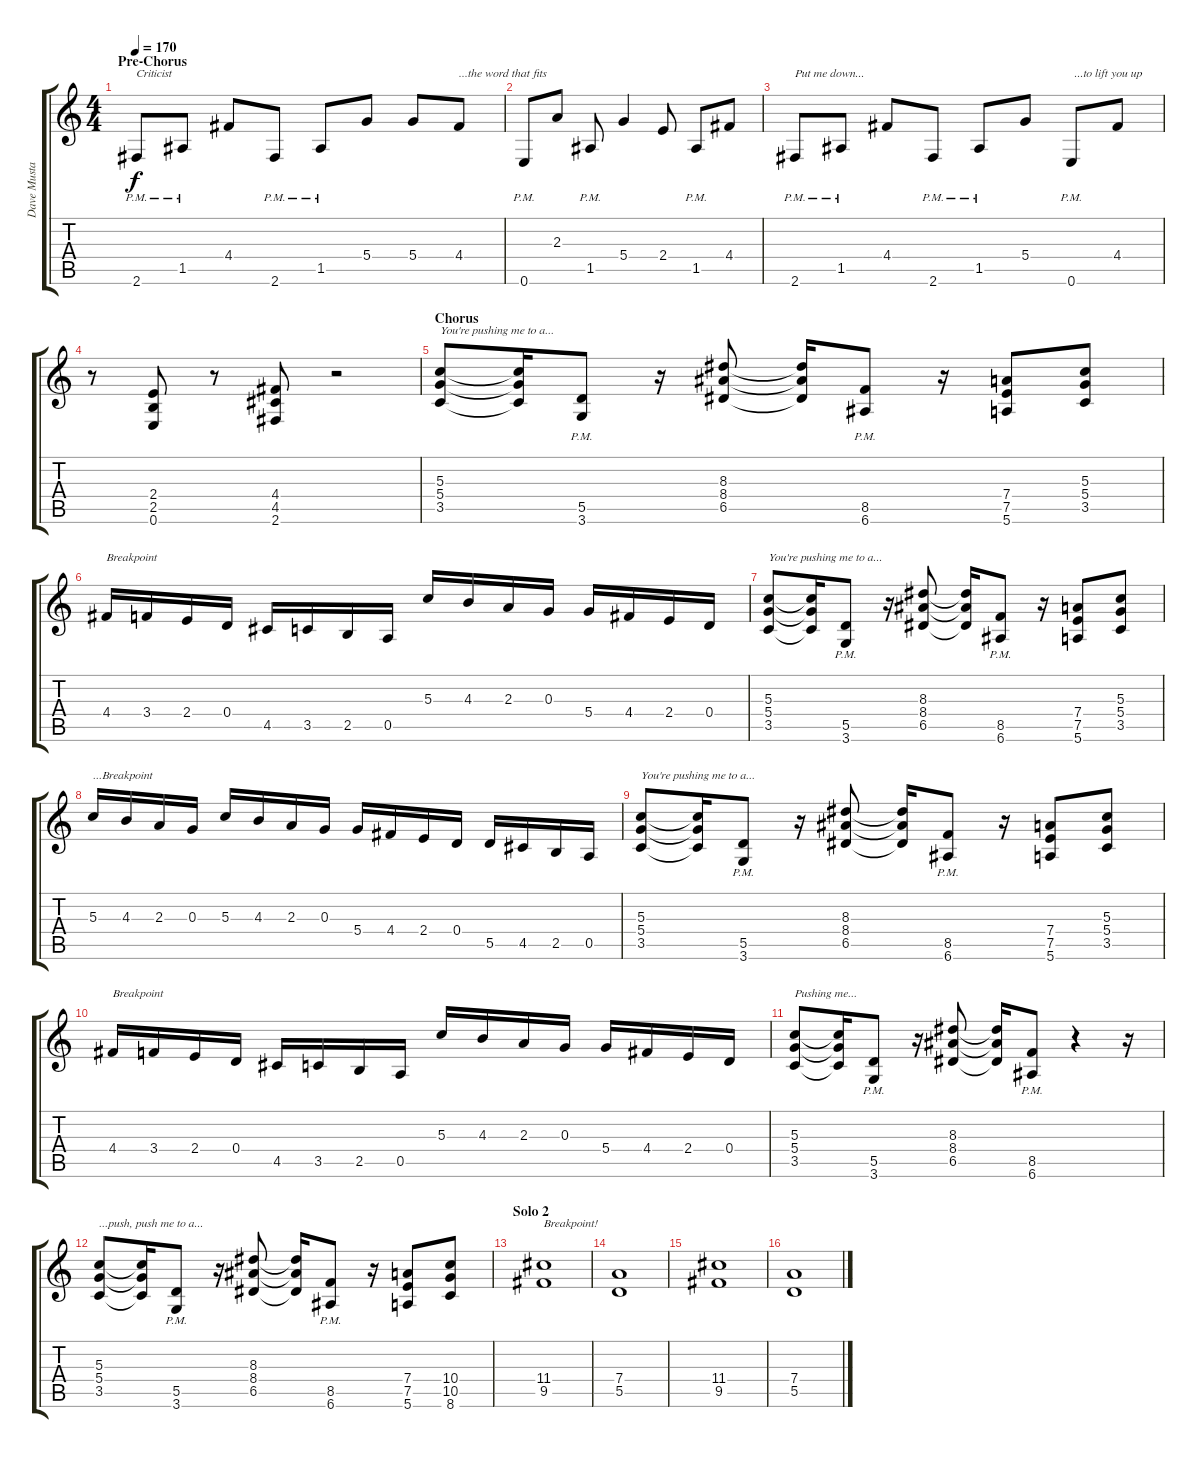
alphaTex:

\track ("Dave Mustaine" "Dave Musta") {instrument distortionguitar}
\staff {score tabs}
\tuning (E4 B3 G3 D3 A2 E2) {hide}
\ts (4 4)
\section ("" "Pre-Chorus")
\tempo 170
\clef g2
\ks c
2.6{pm}.8{txt "Criticist" dy f} 1.5{pm}.8 4.4.8 2.6{pm}.8 1.5{pm}.8 5.4.8 5.4.8 4.4.8{txt "...the word that fits"} |
0.6{pm}.8 2.3.8 1.5{pm}.8 5.4.4 2.4.8 1.5{pm}.8 4.4.8 |
2.6{pm}.8{txt "Put me down..."} 1.5{pm}.8 4.4.8 2.6{pm}.8 1.5{pm}.8 5.4.8 0.6{pm}.8{txt " ...to lift you up"} 4.4.8 |
r.8 (2.4 2.5 0.6).8 r.8 (4.4 4.5 2.6).8 r.2 |
\section ("" "Chorus")
(5.3 5.4 3.5).8{txt "You're pushing me to a..."} (5.3{t} 5.4{t} 3.5{t}).16 (5.5{pm} 3.6{pm}).8 r.16 (8.3 8.4 6.5).8 (8.3{t} 8.4{t} 6.5{t}).16 (8.5{pm} 6.6{pm}).8 r.16 (7.4 7.5 5.6).8 (5.3 5.4 3.5).8 |
4.4.16{txt "Breakpoint"} 3.4.16 2.4.16 0.4.16 4.5.16 3.5.16 2.5.16 0.5.16 5.3.16 4.3.16 2.3.16 0.3.16 5.4.16 4.4.16 2.4.16 0.4.16 |
(5.3 5.4 3.5).8{txt "You're pushing me to a..."} (5.3{t} 5.4{t} 3.5{t}).16 (5.5{pm} 3.6{pm}).8 r.16 (8.3 8.4 6.5).8 (8.3{t} 8.4{t} 6.5{t}).16 (8.5{pm} 6.6{pm}).8 r.16 (7.4 7.5 5.6).8 (5.3 5.4 3.5).8 |
5.3.16{txt "...Breakpoint"} 4.3.16 2.3.16 0.3.16 5.3.16 4.3.16 2.3.16 0.3.16 5.4.16 4.4.16 2.4.16 0.4.16 5.5.16 4.5.16 2.5.16 0.5.16 |
(5.3 5.4 3.5).8{txt "You're pushing me to a..."} (5.3{t} 5.4{t} 3.5{t}).16 (5.5{pm} 3.6{pm}).8 r.16 (8.3 8.4 6.5).8 (8.3{t} 8.4{t} 6.5{t}).16 (8.5{pm} 6.6{pm}).8 r.16 (7.4 7.5 5.6).8 (5.3 5.4 3.5).8 |
4.4.16{txt "Breakpoint"} 3.4.16 2.4.16 0.4.16 4.5.16 3.5.16 2.5.16 0.5.16 5.3.16 4.3.16 2.3.16 0.3.16 5.4.16 4.4.16 2.4.16 0.4.16 |
(5.3 5.4 3.5).8{txt "Pushing me..."} (5.3{t} 5.4{t} 3.5{t}).16 (5.5{pm} 3.6{pm}).8 r.16 (8.3 8.4 6.5).8 (8.3{t} 8.4{t} 6.5{t}).16 (8.5{pm} 6.6{pm}).8 r.4 r.16 |
(5.3 5.4 3.5).8{txt "...push, push me to a..."} (5.3{t} 5.4{t} 3.5{t}).16 (5.5{pm} 3.6{pm}).8 r.16 (8.3 8.4 6.5).8 (8.3{t} 8.4{t} 6.5{t}).16 (8.5{pm} 6.6{pm}).8 r.16 (7.4 7.5 5.6).8 (10.4 10.5 8.6).8 |
\section ("" "Solo 2")
(11.4 9.5).1{txt "Breakpoint!"} |
(7.4 5.5).1 |
(11.4 9.5).1 |
(7.4 5.5).1
